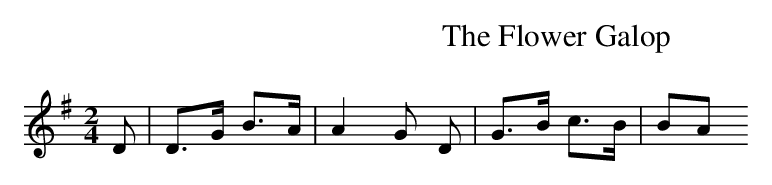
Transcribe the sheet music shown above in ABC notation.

X:1
T:Flower Galop, The
M:2/4
L:1/8
K:G
D|D>G B>A|A2-G D|G>B c>B|BA....
